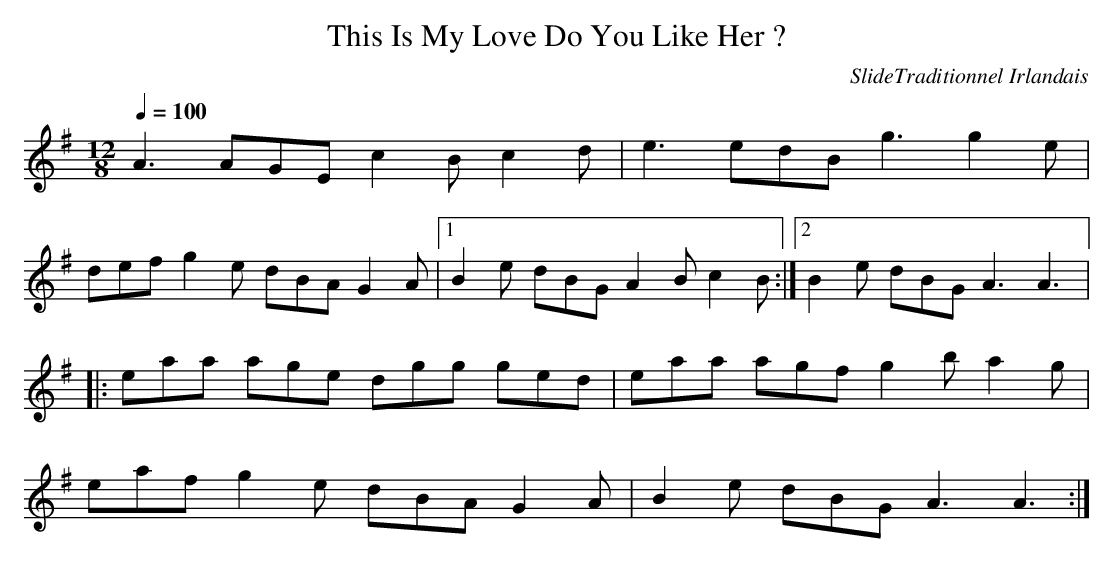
X:1     %Music
T:This Is My Love Do You Like Her ?     %Tune name
C:SlideTraditionnel Irlandais     %Tune composer
Q:1/4=100     %Tempo
V:1     %
     %!STAVE 0 'MŽlodie' @
     %!INSTR 'Piano 1' 0 0 @
|:
M:12/8     %Meter
L:1/8     %
K:G
A3 AGE c2 B c2 d |e3 edB g3 g2 e |
def g2 e dBA G2 A |[1B2 e dBG A2 B c2 B :|[2B2 e dBG A3 A3 |:
eaa age dgg ged |eaa agf g2 b a2 g |
eaf g2 e dBA G2 A |B2 e dBG A3 A3 :|
     %End of file
